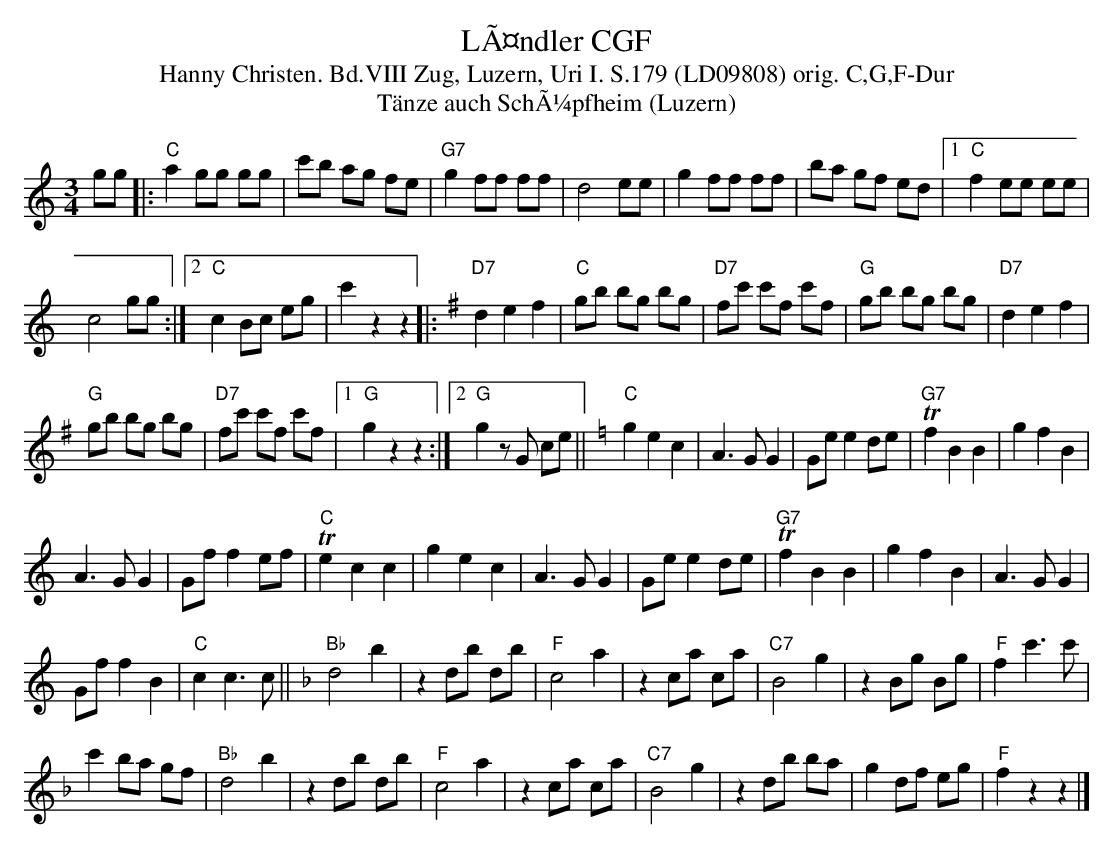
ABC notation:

X:1
T: LÃ¤ndler CGF
T:Hanny Christen. Bd.VIII Zug, Luzern, Uri I. S.179 (LD09808) orig. C,G,F-Dur
T: T\"anze auch SchÃ¼pfheim (Luzern)
M:3/4
L:1/8
K:C
gg |: "C"a2 gg gg | c'b ag fe | "G7"g2 ff ff | d4 ee | g2 ff ff | ba gf ed |1 "C"f2 ee ee |
c4 gg :|2 "C"c2 Bc eg | c'2z2z2 |: [K:G] "D7"d2e2f2 | "C"gb bg bg | "D7"fc' c'f c'f | "G"gb bg bg | "D7"d2e2f2 |
"G"gb bg bg | "D7"fc' c'f c'f |1 "G"g2z2z2 :|2 "G"g2 zG ce || [K:C] "C"g2e2c2 | A3G G2 | Ge e2 de | "G7"Tf2 B2B2 | g2f2B2 |
A3G G2 | Gf f2 ef | "C"Te2c2c2 | g2e2c2 | A3GG2 | Ge e2 de | "G7"Tf2 B2B2 | g2f2B2 | A3G G2 |
Gf f2B2 | "C"c2c3c || [K:F] "Bb"d4b2 | z2db db | "F"c4a2 | z2ca ca | "C7"B4g2 | z2Bg Bg | "F"f2c'3c' |
c'2 ba gf | "Bb"d4b2 | z2 db db | "F"c4a2 | z2ca ca | "C7"B4g2 | z2db ba | g2 df eg | "F"f2z2z2 |]
